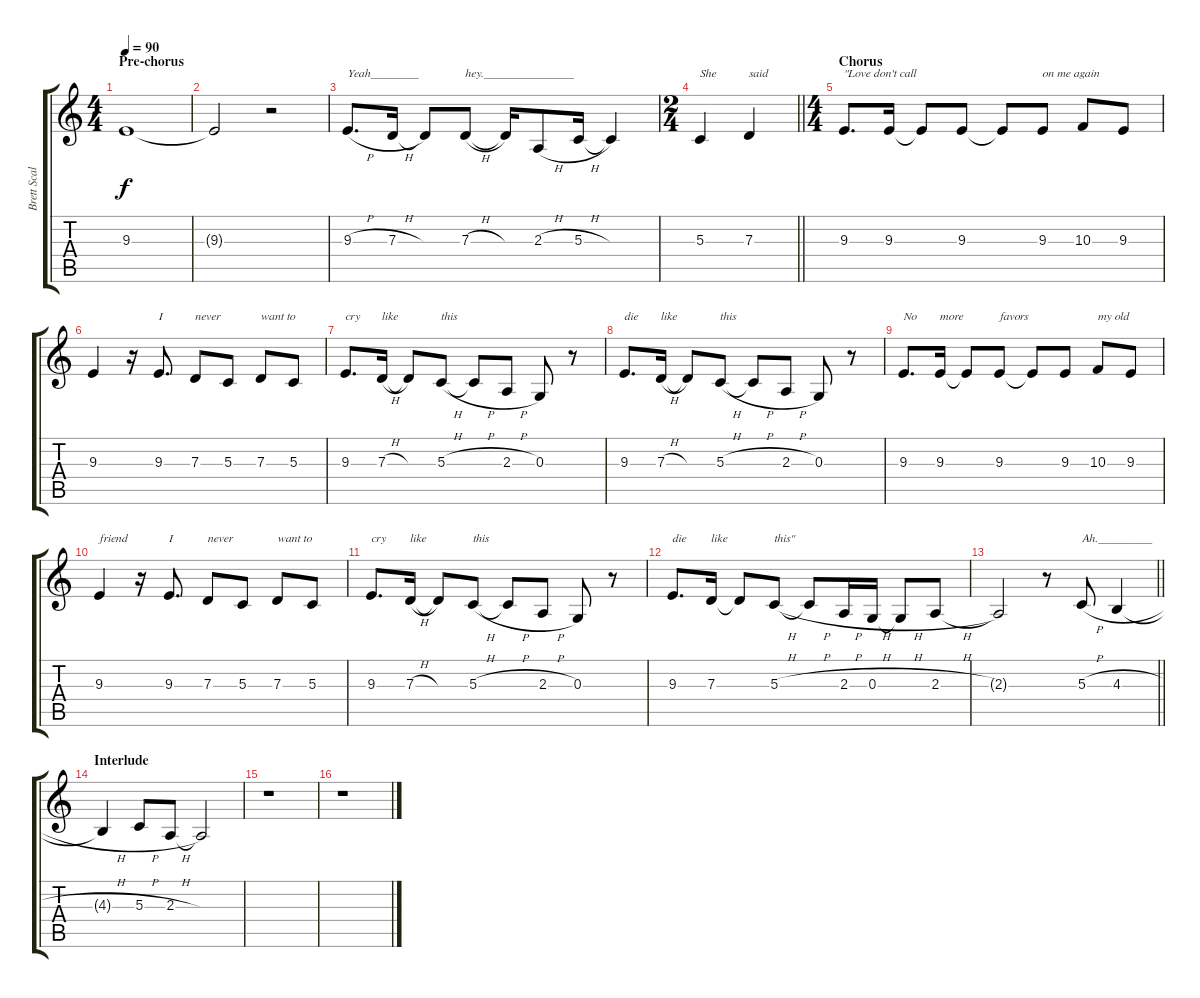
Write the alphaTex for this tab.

\track ("Brett Scallions (Vocals)" "Brett Scal") {instrument violin}
\staff {score tabs}
\tuning (E4 B3 G3 D3 A2 E2) {hide}
\ts (4 4)
\section ("" "Pre-chorus")
\tempo 90
\clef g2
\ks c
9.3{t}.1{dy f} |
9.3{t}.2 r.2 |
9.3{h}.8{d txt "Yeah________"} 7.3{h}.16 7.3{t}.8 7.3{h}.8{txt "hey._______________"} 7.3{t}.16 2.3{h}.8 5.3{h}.16 5.3{t}.4 |
\ts (2 4)
\barLineRight lightlight
5.3.4{txt "She"} 7.3.4{txt "said"} |
\ts (4 4)
\section ("" "Chorus")
9.3.8{d txt "\"Love don't call"} 9.3.16 9.3{t}.8 9.3.8 9.3{t}.8 9.3.8{txt "on me again"} 10.3.8 9.3.8 |
9.3.4 r.16 9.3.8{d txt "I"} 7.3.8{txt "never"} 5.3.8 7.3.8{txt "want to"} 5.3.8 |
9.3.8{d txt "cry"} 7.3{h}.16{txt "like"} 7.3{t}.8 5.3{h}.8{txt "this"} 5.3{h t}.8 2.3{h}.8 0.3.8 r.8 |
9.3.8{d txt "die"} 7.3{h}.16{txt "like"} 7.3{t}.8 5.3{h}.8{txt "this"} 5.3{h t}.8 2.3{h}.8 0.3.8 r.8 |
9.3.8{d txt "No"} 9.3.16{txt "more"} 9.3{t}.8 9.3.8{txt "favors"} 9.3{t}.8 9.3.8 10.3.8{txt "my old"} 9.3.8 |
9.3.4{txt "friend"} r.16 9.3.8{d txt "I"} 7.3.8{txt "never"} 5.3.8 7.3.8{txt "want to"} 5.3.8 |
9.3.8{d txt "cry"} 7.3{h}.16{txt "like"} 7.3{t}.8 5.3{h}.8{txt "this"} 5.3{h t}.8 2.3{h}.8 0.3.8 r.8 |
9.3.8{d txt "die"} 7.3.16{txt "like"} 7.3{t}.8 5.3{h}.8{txt "this\""} 5.3{h t}.8 2.3{h}.16 0.3{h}.16 0.3{h t}.8 2.3{h}.8 |
\barLineRight lightlight
2.3{t}.2 r.8 5.3{h}.8{txt "Ah._________"} 4.3{h}.4 |
\section ("" "Interlude")
4.3{h t}.4 5.3{h}.8 2.3{h}.8 2.3{t}.2 |
r.1 |
r.1
